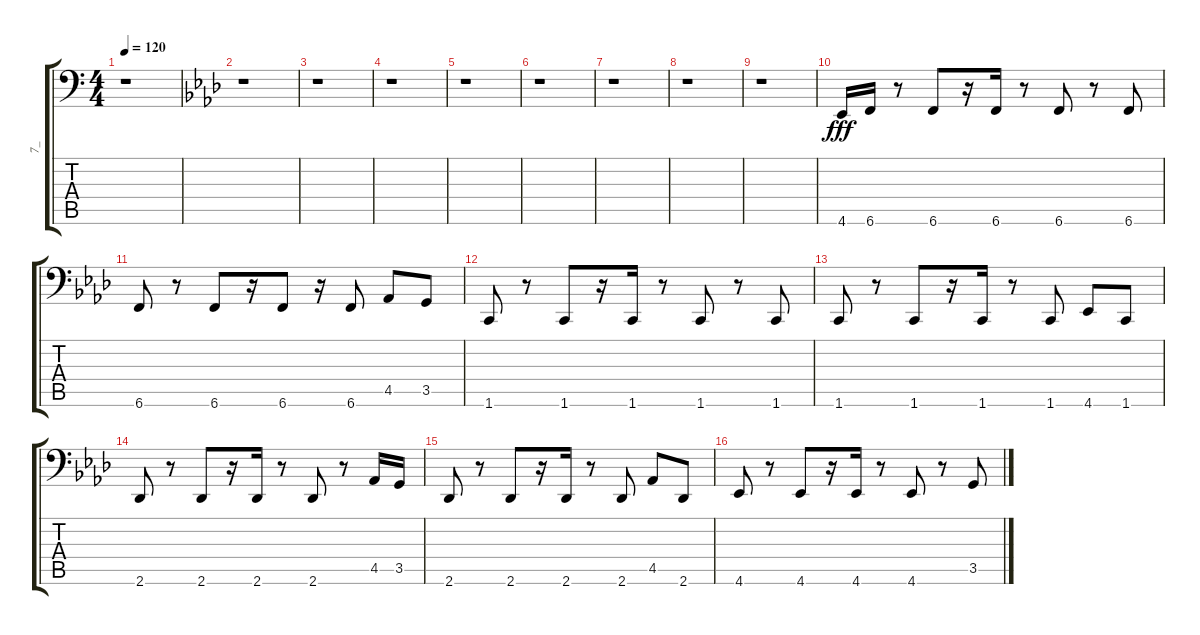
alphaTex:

\track ("7_" "7_") {instrument electricguitarmuted}
\staff {score tabs}
\tuning (C3 G2 D2 A1 E1 B0) {hide}
\ts (4 4)
\tempo 120
\clef f4
\ks c
r.1{dy fff instrument electricguitarmuted} |
\ks fminor
r.1 |
r.1 |
r.1 |
r.1 |
r.1 |
r.1 |
r.1 |
r.1 |
4.6.16 6.6.16 r.8 6.6.8 r.16 6.6.16 r.8 6.6.8 r.8 6.6.8 |
6.6.8 r.8 6.6.8 r.16 6.6.8 r.16 6.6.8 4.5.8 3.5.8 |
1.6.8 r.8 1.6.8 r.16 1.6.16 r.8 1.6.8 r.8 1.6.8 |
1.6.8 r.8 1.6.8 r.16 1.6.16 r.8 1.6.8 4.6.8 1.6.8 |
2.6.8 r.8 2.6.8 r.16 2.6.16 r.8 2.6.8 r.8 4.5.16 3.5.16 |
2.6.8 r.8 2.6.8 r.16 2.6.16 r.8 2.6.8 4.5.8 2.6.8 |
4.6.8 r.8 4.6.8 r.16 4.6.16 r.8 4.6.8 r.8 3.5.8
